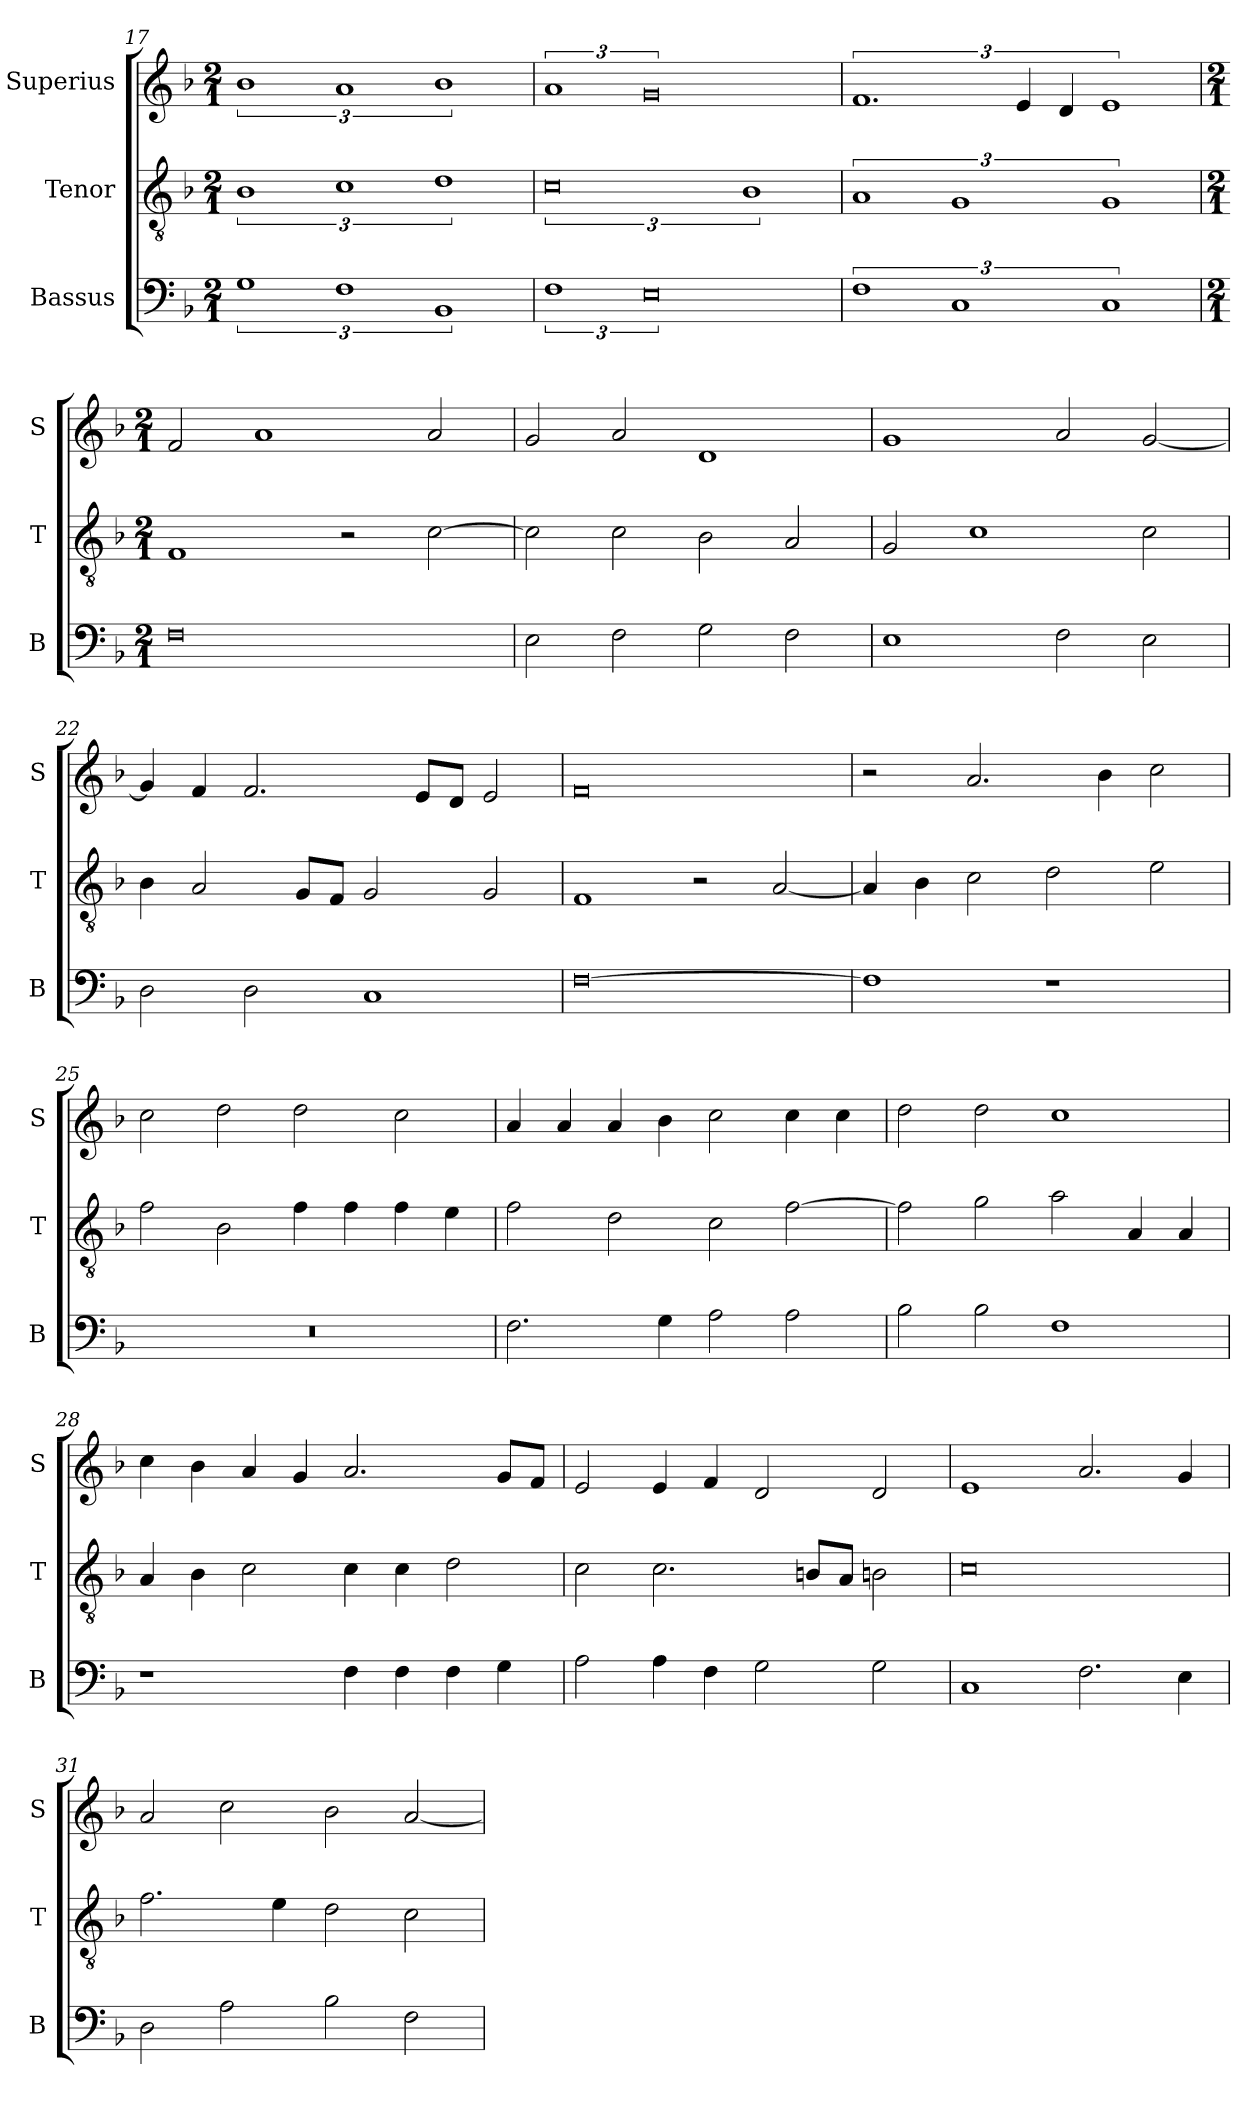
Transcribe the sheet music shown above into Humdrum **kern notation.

**kern	**kern	**kern
*part3	*part2	*part1
*staff3	*staff2	*staff1
*I"Bassus	*I"Tenor	*I"Superius
*I'B	*I'T	*I'S
*clefF4	*clefGv2	*clefG2
*k[b-]	*k[b-]	*k[b-]
*F:	*F:	*F:
*M2/1	*M2/1	*M2/1
=17	=17	=17
3%2G	3%2B-	3%2b-
3%2F	3%2c	3%2a
3%2BB-	3%2d	3%2b-
=18	=18	=18
3%2F	3%4c	3%2a
3%4E	.	3%4g
.	3%2B-	.
=19	=19	=19
3%2F	3%2A	3%2.f
3%2C	3%2G	.
.	.	6e
.	.	6d
3%2C	3%2G	3%2e
=	=	=
*M2/1	*M2/1	*M2/1
0F	1F	2f
.	.	1a
.	2r	.
.	[2c	2a
=20	=20	=20
2E	2c]	2g
2F	2c	2a
2G	2B-	1d
2F	2A	.
=21	=21	=21
1E	2G	1g
.	1c	.
2F	.	2a
2E	2c	[2g
=22	=22	=22
2D	4B-	4g]
.	2A	4f
2D	.	2.f
.	8GL	.
.	8FJ	.
1C	2G	.
.	.	8eL
.	.	8dJ
.	2G	2e
=23	=23	=23
[0F	1F	0f
.	2r	.
.	[2A	.
=24	=24	=24
1F]	4A]	2r
.	4B-	.
.	2c	2.a
1r	2d	.
.	.	4b-
.	2e	2cc
=25	=25	=25
0r	2f	2cc
.	2B-	2dd
.	4f	2dd
.	4f	.
.	4f	2cc
.	4e	.
=26	=26	=26
2.F	2f	4a
.	.	4a
.	2d	4a
4G	.	4b-
2A	2c	2cc
2A	[2f	4cc
.	.	4cc
=27	=27	=27
2B-	2f]	2dd
2B-	2g	2dd
1F	2a	1cc
.	4A	.
.	4A	.
=28	=28	=28
1r	4A	4cc
.	4B-	4b-
.	2c	4a
.	.	4g
4F	4c	2.a
4F	4c	.
4F	2d	.
4G	.	8gL
.	.	8fJ
=29	=29	=29
2A	2c	2e
4A	2.c	4e
4F	.	4f
2G	.	2d
.	8BnL	.
.	8AJ	.
2G	2Bn	2d
=30	=30	=30
1C	0c	1e
2.F	.	2.a
4E	.	4g
=31	=31	=31
2D	2.f	2a
2A	.	2cc
.	4e	.
2B-	2d	2b-
2F	2c	[2a
=	=	=
*-	*-	*-
